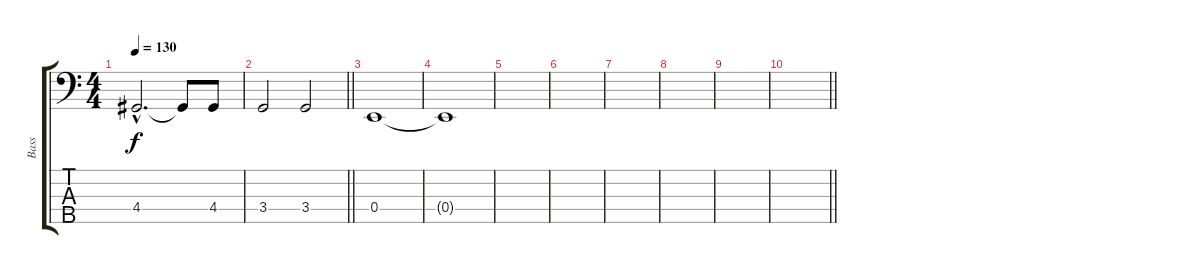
\track ("Bass" "Bass") {instrument electricbassfinger}
\staff {score tabs}
\tuning (G2 D2 A1 E1 B0) {hide}
\ts (4 4)
\tempo 130
\clef f4
\ks c
4.4{hac}.2{d dy f} 4.4{t}.8 4.4.8 |
\barLineRight lightlight
3.4.2 3.4.2 |
\section ("" "")
0.4.1 |
0.4{t}.1{volume 2} |
|
|
|
|
|
\barLineRight lightlight
